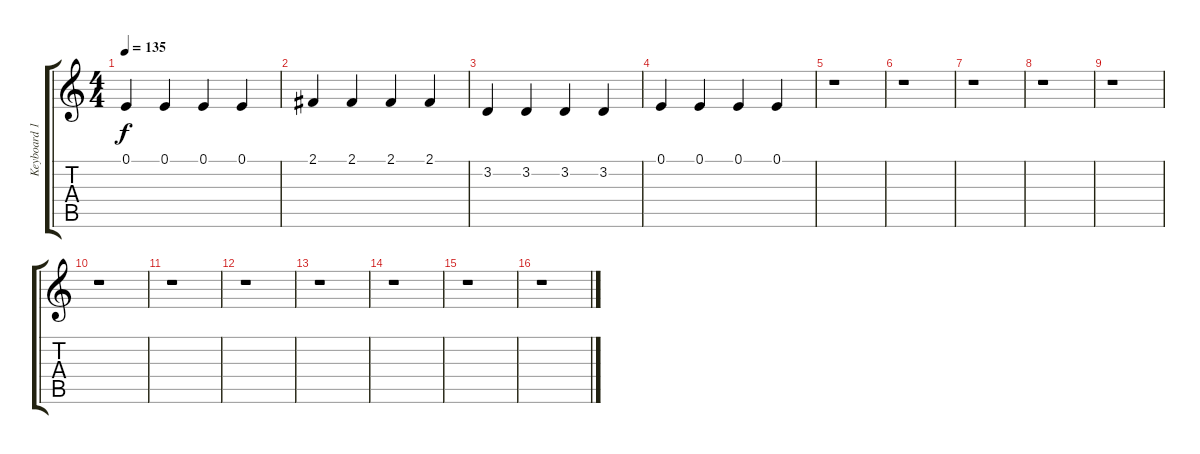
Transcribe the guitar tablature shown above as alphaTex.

\track ("Keyboard 1" "Keyboard 1") {instrument pad2warm}
\staff {score tabs}
\tuning (E4 B3 G3 D3 A2 E2) {hide}
\ts (4 4)
\tempo 135
\clef g2
\ks c
0.1.4{dy f} 0.1.4 0.1.4 0.1.4 |
2.1.4 2.1.4 2.1.4 2.1.4 |
3.2.4 3.2.4 3.2.4 3.2.4 |
0.1.4 0.1.4 0.1.4 0.1.4 |
r.1 |
r.1 |
r.1 |
r.1 |
r.1 |
r.1 |
r.1 |
r.1 |
r.1 |
r.1 |
r.1 |
r.1
